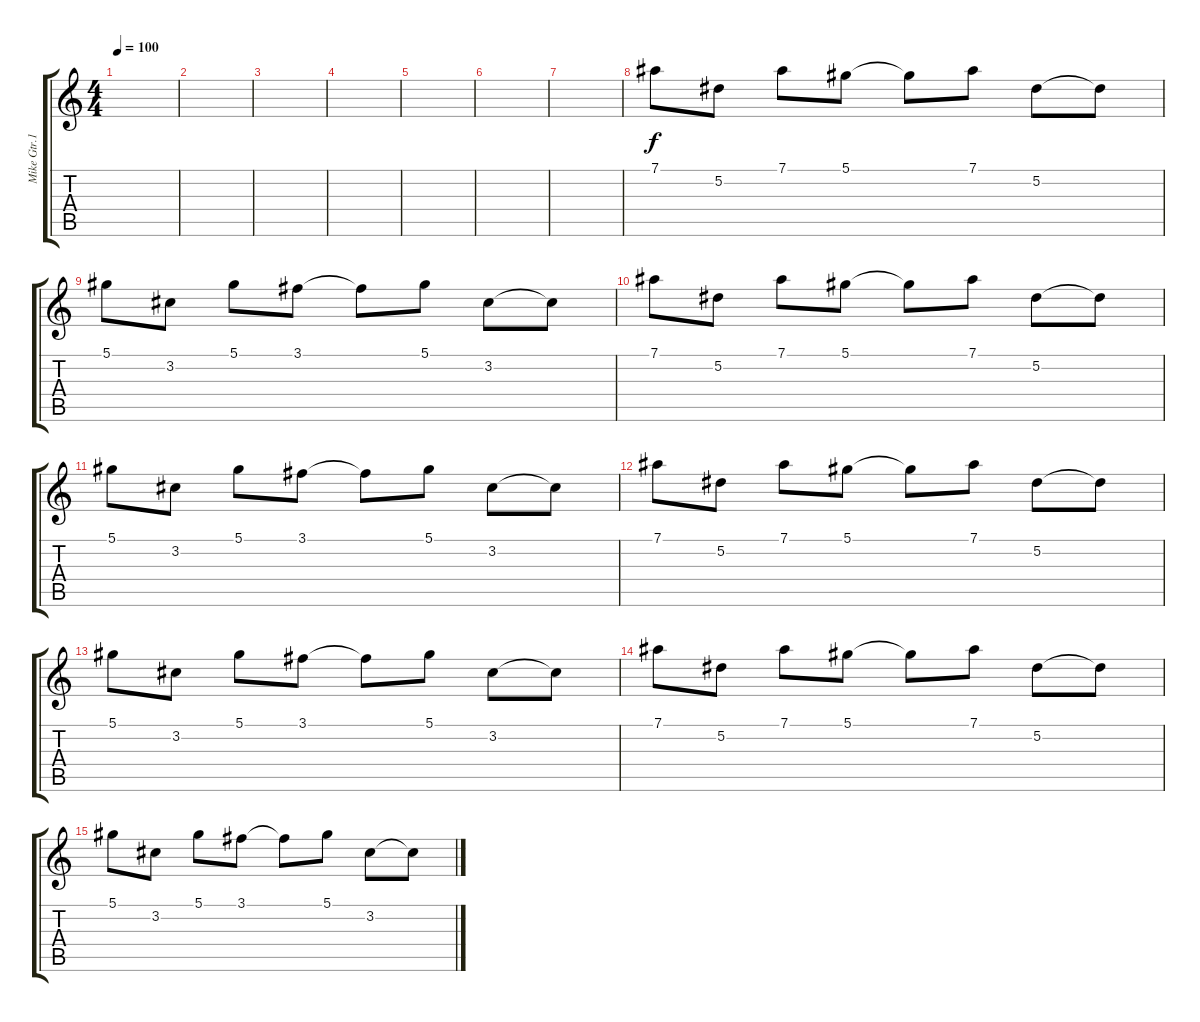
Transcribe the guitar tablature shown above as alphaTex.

\track ("Mike Gtr.1" "Mike Gtr.1") {instrument distortionguitar}
\staff {score tabs}
\tuning (Eb4 Bb3 Gb3 Db3 Ab2 Eb2) {hide}
\ts (4 4)
\tempo 100
\clef g2
\ks c
|
|
|
|
|
|
|
7.1.8 5.2.8 7.1.8 5.1.8 5.1{t}.8 7.1.8 5.2.8 5.2{t}.8 |
5.1.8 3.2.8 5.1.8 3.1.8 3.1{t}.8 5.1.8 3.2.8 3.2{t}.8 |
7.1.8 5.2.8 7.1.8 5.1.8 5.1{t}.8 7.1.8 5.2.8 5.2{t}.8 |
5.1.8 3.2.8 5.1.8 3.1.8 3.1{t}.8 5.1.8 3.2.8 3.2{t}.8 |
7.1.8 5.2.8 7.1.8 5.1.8 5.1{t}.8 7.1.8 5.2.8 5.2{t}.8 |
5.1.8 3.2.8 5.1.8 3.1.8 3.1{t}.8 5.1.8 3.2.8 3.2{t}.8 |
7.1.8 5.2.8 7.1.8 5.1.8 5.1{t}.8 7.1.8 5.2.8 5.2{t}.8 |
5.1.8 3.2.8 5.1.8 3.1.8 3.1{t}.8 5.1.8 3.2.8 3.2{t}.8
